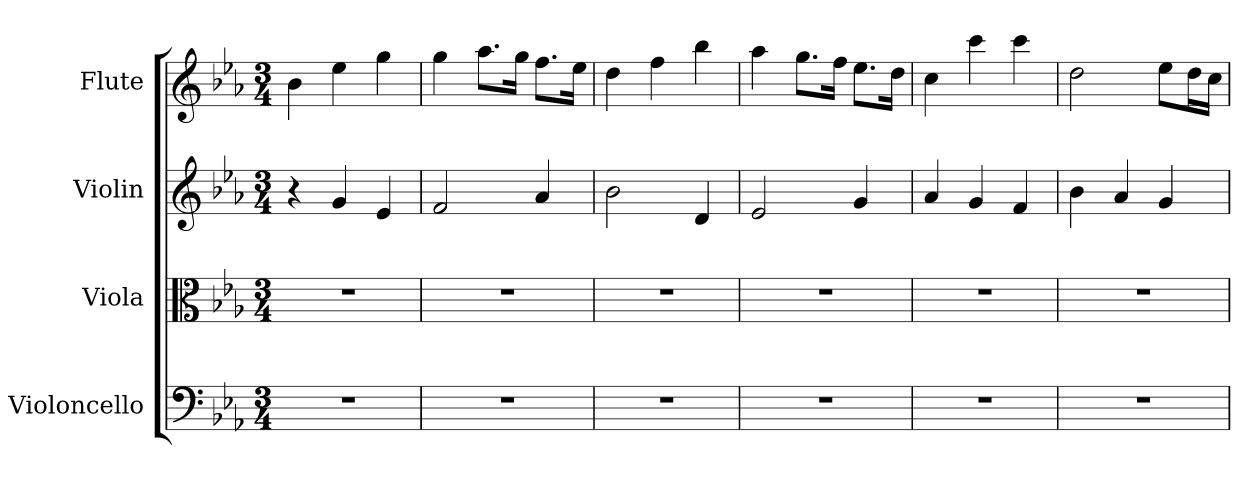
**kern	**kern	**kern	**kern
*part4	*part3	*part2	*part1
*staff4	*staff3	*staff2	*staff1
*I"Violoncello	*I"Viola	*I"Violin	*I"Flute
*I'Vc	*I'Vla	*I'Vln	*I'Fl
*clefF4	*clefC3	*	*
*k[b-e-a-]	*k[b-e-a-]	*k[b-e-a-]	*k[b-e-a-]
*E-:	*E-:	*E-:	*E-:
*M3/4	*M3/4	*M3/4	*M3/4
*MM112	*MM112	*MM112	*MM112
=	=	=	=
2.r	2.r	4r	4b-
.	.	4g	4ee-
.	.	4e-	4gg
=2	=2	=2	=2
2.r	2.r	2f	4gg
.	.	.	8.aa-L
.	.	.	16ggJk
.	.	4a-	8.ffL
.	.	.	16ee-Jk
=3	=3	=3	=3
2.r	2.r	2b-	4dd
.	.	.	4ff
.	.	4d	4bb-
=4	=4	=4	=4
2.r	2.r	2e-	4aa-
.	.	.	8.ggL
.	.	.	16ffJk
.	.	4g	8.ee-L
.	.	.	16ddJk
=5	=5	=5	=5
2.r	2.r	4a-	4cc
.	.	4g	4ccc
.	.	4f	4ccc
=6	=6	=6	=6
2.r	2.r	4b-	2dd
.	.	4a-	.
.	.	4g	8ee-L
.	.	.	16ddL
.	.	.	16ccJJ
=	=	=	=
*-	*-	*-	*-
